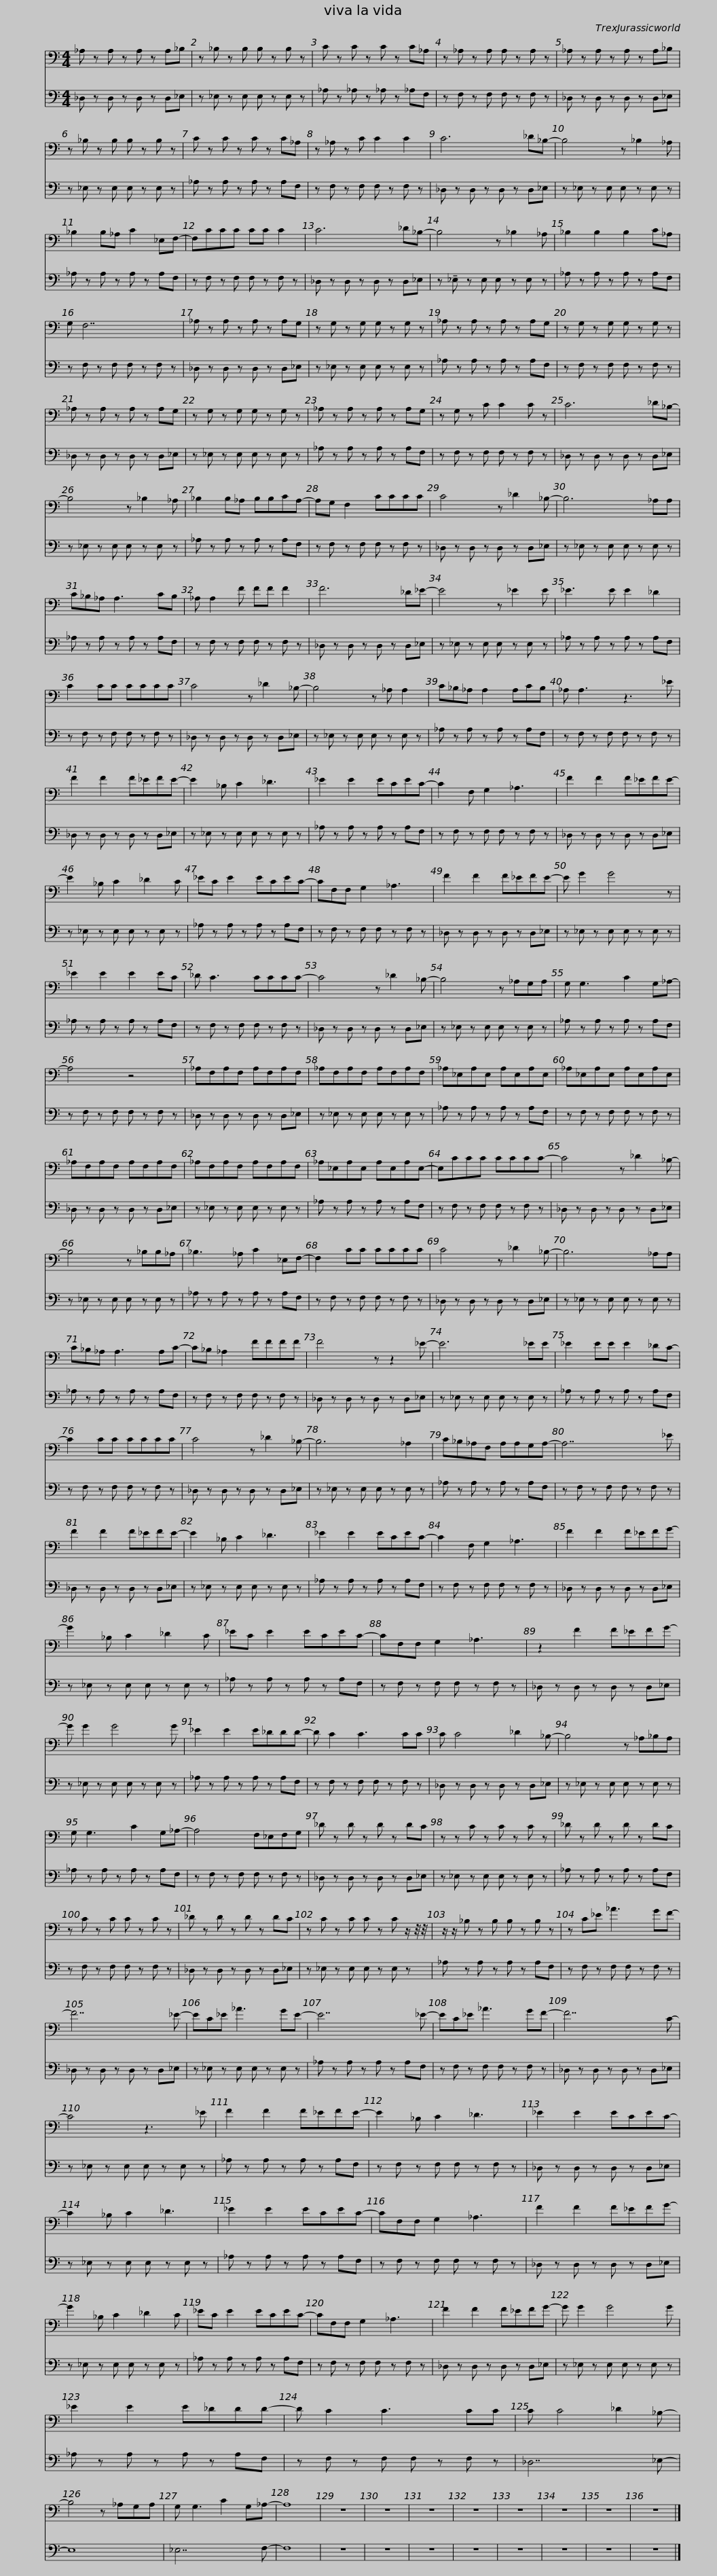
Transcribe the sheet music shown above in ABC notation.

X:1
%%score 1 2
L:1/8
M:4/4
I:linebreak $
K:C
V:1 bass
V:2 bass
V:1
 _A, z A, z A, z A,_B, | z _B, z B, B, z B, z | C z C z C z C_A, | z _A, z A, A, z A, z |$ _A, z A, z A, z A,_B, | %5
 z _B, z B, B, z B, z | C z C z C z C_A, | z _A, z C C2 C2 | C6 _D_B,- |$ B,4 z _B,2 _A, | %10
 _B,2 B,_A, C2 _E,F,- | F,CCC CC C2 | C6 _D_B,- | B,4 z _B,2 _A, |$ _B,2 B,2 B,2 C_A, | %15
 G, F,7 | _A, z A, z A, z A,G, | z G, z G, G, z G, z | _A, z A, z A, z A,G, |$ z G, z G, G, z G, z | %20
 _A, z A, z A, z A,G, | z G, z G, G, z G, z | _A, z A, z A, z A,G, | z G, z C C2 C z |$ C6 _D_B,- | %25
 B,4 z _B,2 _A, | _B,2 B,_A, B,B,CA,- | A,G, F,2 CCCC | C4 z _D2 _B,- |$ B,6 _A,A, | %30
 C_B,_A, A,3 CB, | _A, A,2 F FF F2 | F6 _D_E- | E4 z _E2 E |$ _E3 E E2 _D2 | %35
 C2 CC CCCC | C4 z _D2 _B,- | B,4 z _A, A,2 | C_B,_A, A,2 A,CB, |$ _A, A,3 z3 _E | %40
 F2 F2 F_EFE- | E2 _B, C2 _D3 | _E2 E2 ECEC- | C2 F, G,2 _A,3 |$ F2 F2 F_EFE- | %45
 E2 _B, C2 _D2 C | _EC E2 ECEC- | CF,F, G,2 _A,3 |$ F2 F2 F_EFE- | E G2 G4 z | %50
 _E2 E2 E2 EC | _D C3 CCCC- | C4 z _D2 _B,- |$ B,4 z _A,G,A, | G, G,3 C2 G,_A,- | %55
 A,4 z4 | _A,F,A,F, A,F,A,F, | _A,F,A,F, A,F,A,F, |$ _A,_E,A,E, A,E,A,E, | _A,_E,A,E, A,E,A,E, | %60
 _A,F,A,F, A,F,A,F, | _A,F,A,F, A,F,A,F, | _A,_E,A,E, A,E,A,E,- |$ E,CCC CCCC- | C4 z _D2 _B,- | %65
 B,4 z _B,B,_A, | _B,3 _A, C2 _E,F,- | F,2 CC CCCC |$ C4 z _D2 _B,- | B,6 _A,A, | %70
 C_B,_A, A,3 A,C- | C_B, _A,2 FFFF |$ F4 z z2 _E- | E6 _EE | _E2 EE E2 _DC- | %75
 C2 CC CCCC |$ C4 z _D2 _B,- | B,6 _A,2 | C_B,_A,F, A,A,G,A,- | A,7 _E | %80
 F2 F2 F_EFE- |$ E2 _B, C2 _D3 | _E2 E2 ECEC- | C2 F, G,2 _A,3 | F2 F2 F_EFG- | %85
 G2 _B, C2 _D2 C |$ _EC E2 ECEC- | CF,F, G,2 _A,3 | z2 F2 F_EFG- | G G2 G4 G |$ %90
 _E2 E2 E_DDD- | D C2 C3 CC | C C4 _D2 _B,- | B,4 z _A,_B,A, | G, G,3 C2 G,_A,- |$ %95
 A,4 F,_E,F,G, | _D z D z D z DC | z z C z C z C z | _D z D z D z DC | z C z C C z C z |$ %100
 _D z D z D z DC | z C z C C z C z/ z/4 z/4 | z/ z/ _B, z B, B, z B, z | z C_E _A3 GF- |$ F7 _E- | %105
 EC_E _A3 GE- | E7 _E- | EC_E _A3 GF- |$ F7 C- | C4 z3 _E | %110
 F2 F2 F_EFE- | E2 _B, C2 _D3 | _E2 E2 ECEC- |$ C2 _B, C2 _D3 | _E2 E2 ECEC- | %115
 CF,F, G,2 _A,3 | F2 F2 F_EFG- | G2 _B, C2 _D2 C |$ _EC E2 ECEC- | CF,F, G,2 _A,3 | %120
 F2 F2 F_EFG- | G G2 G4 G |$ _E2 E2 E_DDD- | D C2 C3 CC | C C4 _D2 _B,- | %125
 B,4 z _A,G,A, | G, G,3 C2 G,_A,- | A,8 | z8 | z8 |$ %130
 z8 | z8 | z8 | z8 | z8 | %135
 z8 |] %136
V:2
 _D, z D, z D, z D,_E, | z _E, z E, E, z E, z | _A, z _A, z _A, z _A,F, | z F, z F, F, z F, z |$ _D, z D, z D, z D,_E, | %5
 z _E, z E, E, z E, z | _A, z A, z A, z A,F, | z F, z F, F, z F, z | _D, z D, z D, z D,_E, |$ z _E, z E, E, z E, z | %10
 _A, z A, z A, z A,F, | z F, z F, F, z F, z | _D, z D, z D, z D,_E, | z !tenuto!_E, z E, E, z E, z |$ _A, z A, z A, z A,F, | %15
 z F, z F, F, z F, z | _D, z D, z D, z D,_E, | z _E, z E, E, z E, z | _A, z A, z A, z A,F, |$ z F, z F, F, z F, z | %20
 _D, z D, z D, z D,_E, | z _E, z E, E, z E, z | _A, z A, z A, z A,F, | z F, z F, F, z F, z |$ _D, z D, z D, z D,_E, | %25
 z _E, z E, E, z E, z | _A, z A, z A, z A,F, | z F, z F, F, z F, z | _D, z D, z D, z D,_E, |$ z _E, z E, E, z E, z | %30
 _A, z A, z A, z A,F, | z F, z F, F, z F, z | _D, z D, z D, z D,_E, | z _E, z E, E, z E, z |$ _A, z A, z A, z A,F, | %35
 z F, z F, F, z F, z | _D, z D, z D, z D,_E, | z _E, z E, E, z E, z | _A, z A, z A, z A,F, |$ z F, z F, F, z F, z | %40
 _D, z D, z D, z D,_E, | z _E, z E, E, z E, z | _A, z A, z A, z A,F, | z F, z F, F, z F, z |$ _D, z D, z D, z D,_E, | %45
 z _E, z E, E, z E, z | _A, z A, z A, z A,F, | z F, z F, F, z F, z |$ _D, z D, z D, z D,_E, | z _E, z E, E, z E, z | %50
 _A, z A, z A, z A,F, | z F, z F, F, z F, z | _D, z D, z D, z D,_E, |$ z _E, z E, E, z E, z | _A, z A, z A, z A,F, | %55
 z F, z F, F, z F, z | _D, z D, z D, z D,_E, | z _E, z E, E, z E, z |$ _A, z A, z A, z A,F, | z F, z F, F, z F, z | %60
 _D, z D, z D, z D,_E, | z _E, z E, E, z E, z | _A, z A, z A, z A,F, |$ z F, z F, F, z F, z | _D, z D, z D, z D,_E, | %65
 z _E, z E, E, z E, z | _A, z A, z A, z A,F, | z F, z F, F, z F, z |$ _D, z D, z D, z D,_E, | z _E, z E, E, z E, z | %70
 _A, z A, z A, z A,F, | z F, z F, F, z F, z |$ _D, z D, z D, z D,_E, | z _E, z E, E, z E, z | _A, z A, z A, z A,F, | %75
 z F, z F, F, z F, z |$ _D, z D, z D, z D,_E, | z _E, z E, E, z E, z | _A, z A, z A, z A,F, | z F, z F, F, z F, z | %80
 _D, z D, z D, z D,_E, |$ z _E, z E, E, z E, z | _A, z A, z A, z A,F, | z F, z F, F, z F, z | _D, z D, z D, z D,_E, | %85
 z _E, z E, E, z E, z |$ _A, z A, z A, z A,F, | z F, z F, F, z F, z | _D, z D, z D, z D,_E, | z _E, z E, E, z E, z |$ %90
 _A, z A, z A, z A,F, | z F, z F, F, z F, z | _D, z D, z D, z D,_E, | z _E, z E, E, z E, z | _A, z A, z A, z A,F, |$ %95
 z F, z F, F, z F, z | _D, z D, z D, z D,_E, | z _E, z E, E, z E, z | _A, z A, z A, z A,F, | z F, z F, F, z F, z |$ %100
 _D, z D, z D, z D,_E, | z _E, z E, E, z E, z | _A, z A, z A, z A,F, | z F, z F, F, z F, z |$ _D, z D, z D, z D,_E, | %105
 z _E, z E, E, z E, z | _A, z A, z A, z A,F, | z F, z F, F, z F, z |$ _D, z D, z D, z D,_E, | z _E, z E, E, z E, z | %110
 _A, z A, z A, z A,F, | z F, z F, F, z F, z | _D, z D, z D, z D,_E, |$ z _E, z E, E, z E, z | _A, z A, z A, z A,F, | %115
 z F, z F, F, z F, z | _D, z D, z D, z D,_E, | z _E, z E, E, z E, z |$ _A, z A, z A, z A,F, | z F, z F, F, z F, z | %120
 _D, z D, z D, z D,_E, | z _E, z E, E, z E, z |$ _A, z A, z A, z A,F, | z F, z F, F, z F, z | _D,7 _E,- | %125
 E,8 | _E,7 F,- | F,8 | z8 | z8 |$ %130
 z8 | z8 | z8 | z8 | z8 | %135
 z8 |] %136
